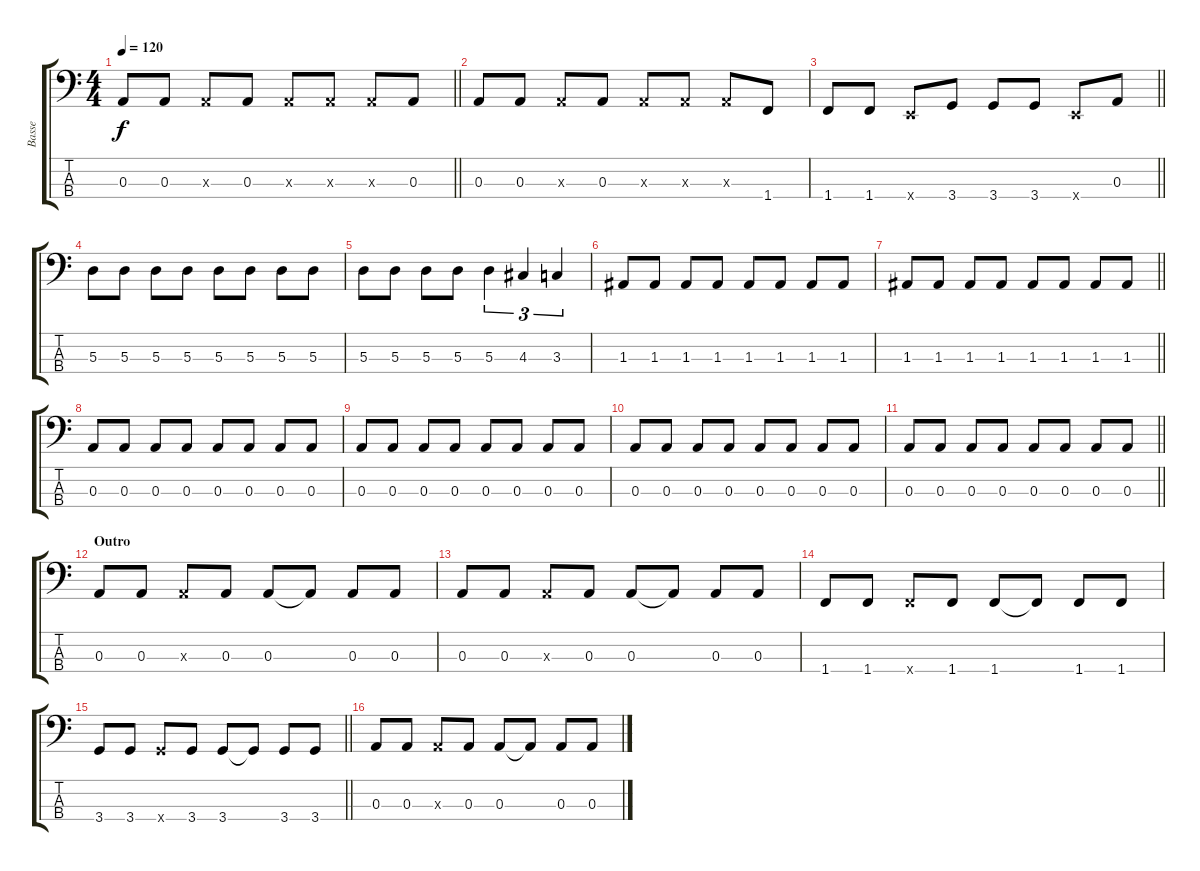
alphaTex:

\track ("Basse" "Basse") {instrument electricbassfinger}
\staff {score tabs}
\tuning (G2 D2 A1 E1) {hide}
\ts (4 4)
\tempo 120
\clef f4
\barLineRight lightlight
\ks c
0.3.8{dy f} 0.3.8 0.3{x}.8 0.3.8 0.3{x}.8 0.3{x}.8 0.3{x}.8 0.3.8 |
0.3.8 0.3.8 0.3{x}.8 0.3.8 0.3{x}.8 0.3{x}.8 0.3{x}.8 1.4.8 |
\barLineRight lightlight
1.4.8 1.4.8 0.4{x}.8 3.4.8 3.4.8 3.4.8 0.4{x}.8 0.3.8 |
5.3.8 5.3.8 5.3.8 5.3.8 5.3.8 5.3.8 5.3.8 5.3.8 |
5.3.8 5.3.8 5.3.8 5.3.8 5.3.4{tu (3 2)} 4.3.4{tu (3 2)} 3.3.4{tu (3 2)} |
1.3.8 1.3.8 1.3.8 1.3.8 1.3.8 1.3.8 1.3.8 1.3.8 |
\barLineRight lightlight
1.3.8 1.3.8 1.3.8 1.3.8 1.3.8 1.3.8 1.3.8 1.3.8 |
0.3.8 0.3.8 0.3.8 0.3.8 0.3.8 0.3.8 0.3.8 0.3.8 |
0.3.8 0.3.8 0.3.8 0.3.8 0.3.8 0.3.8 0.3.8 0.3.8 |
0.3.8 0.3.8 0.3.8 0.3.8 0.3.8 0.3.8 0.3.8 0.3.8 |
\barLineRight lightlight
0.3.8 0.3.8 0.3.8 0.3.8 0.3.8 0.3.8 0.3.8 0.3.8 |
\section ("" "Outro")
0.3.8 0.3.8 0.3{x}.8 0.3.8 0.3.8 0.3{t}.8 0.3.8 0.3.8 |
0.3.8 0.3.8 0.3{x}.8 0.3.8 0.3.8 0.3{t}.8 0.3.8 0.3.8 |
1.4.8 1.4.8 1.4{x}.8 1.4.8 1.4.8 1.4{t}.8 1.4.8 1.4.8 |
\barLineRight lightlight
3.4.8 3.4.8 3.4{x}.8 3.4.8 3.4.8 3.4{t}.8 3.4.8 3.4.8 |
0.3.8 0.3.8 0.3{x}.8 0.3.8 0.3.8 0.3{t}.8 0.3.8 0.3.8
